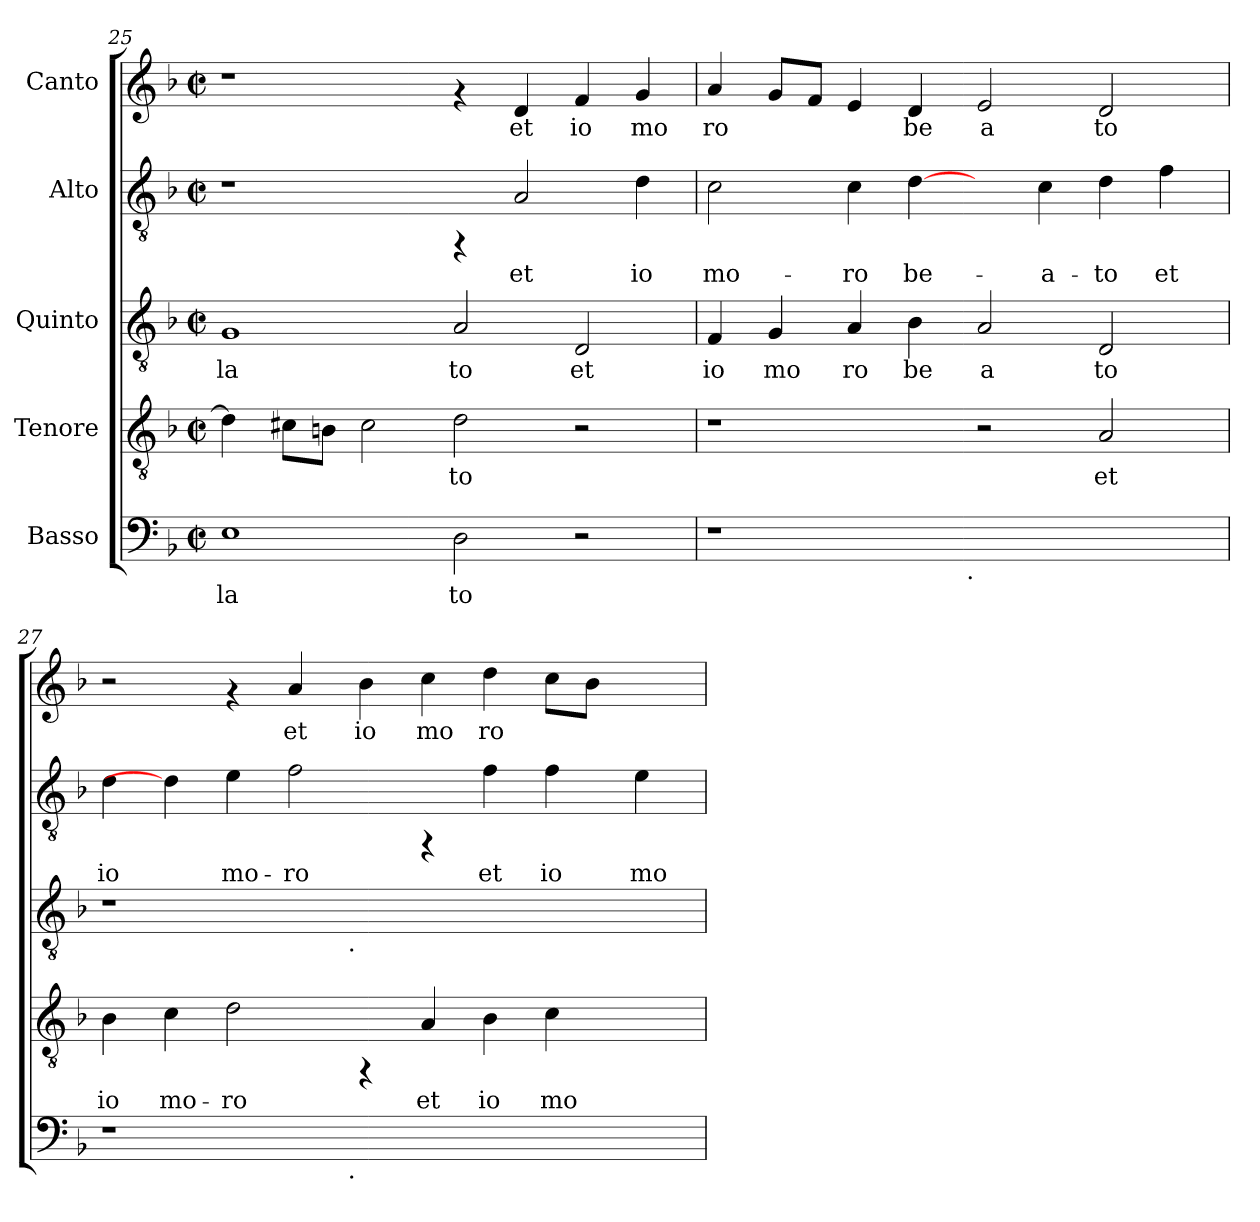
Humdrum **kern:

**kern	**text	**kern	**text	**kern	**text	**kern	**text	**kern	**text
*part5	*part5	*part4	*part4	*part3	*part3	*part2	*part2	*part1	*part1
*staff5	*staff5	*staff4	*staff4	*staff3	*staff3	*staff2	*staff2	*staff1	*staff1
*I"Basso	*	*I"Tenore	*	*I"Quinto	*	*I"Alto	*	*I"Canto	*
!!LO:LB:g=z
*clefF4	*	*clefGv2	*	*clefGv2	*	*clefGv2	*	*clefG2	*
*k[b-]	*	*k[b-]	*	*k[b-]	*	*k[b-]	*	*k[b-]	*
*F:	*	*F:	*	*F:	*	*F:	*	*F:	*
*M2/2	*	*M2/2	*	*M2/2	*	*M2/2	*	*M2/2	*
*met(c|)	*	*met(c|)	*	*met(c|)	*	*met(c|)	*	*met(c|)	*
=25	=25	=25	=25	=25	=25	=25	=25	=25	=25
!	!LO:LY:b:cj	!	!LO:LY:b:cj	!	!LO:LY:b:cj	!	!	!	!
1E	la	4d\]	--	1G	-la	1r	.	1r	.
!	!	!	!LO:LY:b:cj	!	!	!	!	!	!
.	.	8c#X\L	--	.	.	.	.	.	.
!	!	!	!LO:LY:b:cj	!	!	!	!	!	!
.	.	8Bn\J	--	.	.	.	.	.	.
!	!	!	!LO:LY:b:cj	!	!	!	!	!	!
.	.	2c#\	--	.	.	.	.	.	.
!	!LO:LY:b:cj	!	!LO:LY:b:cj	!	!LO:LY:b:cj	!	!	!	!
2D\	to	2d\	-to	2A/	to	4rFF	.	4rf	.
!	!	!	!	!	!	!	!LO:LY:b:cj	!	!LO:LY:b:cj
.	.	.	.	.	.	2A/	et	4d/	et
!	!	!	!	!	!LO:LY:b:cj	!	!	!	!LO:LY:b:cj
2r	.	2r	.	2D/	et	.	.	4f/	io
!	!	!	!	!	!	!	!LO:LY:b:cj	!	!LO:LY:b:cj
.	.	.	.	.	.	4d\	io	4g/	mo
=26	=26	=26	=26	=26	=26	=26	=26	=26	=26
!LO:TX:b:t=Typeset	!	!	!	!	!	!	!	!	!
!	!	!	!	!	!LO:LY:b:cj	!	!LO:LY:b:cj	!	!LO:LY:b:cj
*^	*	*	*	*	*	*	*	*	*
1r	2ryy	.	1r	.	4F/	io	2c\	mo-	4a/	ro
!	!	!	!	!	!	!LO:LY:b:cj	!	!	!	!LO:LY:b:cj
.	.	.	.	.	4G/	mo	.	.	8g/L	.
!	!	!	!	!	!	!	!	!	!	!LO:LY:b:cj
.	.	.	.	.	.	.	.	.	8f/J	.
!	!	!	!	!	!	!LO:LY:b:cj	!	!LO:LY:b:cj	!	!LO:LY:b:cj
.	4ryy	.	.	.	4A/	ro	4c\	-ro	4e/	.
!	!	!	!	!	!	!LO:LY:b:cj	!	!LO:LY:b:cj	!	!LO:LY:b:cj
.	8...ryy	.	.	.	4B-\	be	[4d\	be-	4d/	be
!	!LO:TX:b:t=.	!	!	!	!	!	!	!	!	!
.	1ryy	.	.	.	.	.	.	.	.	.
!	!	!	!	!	!	!LO:LY:b:cj	!	!	!	!LO:LY:b:cj
1ryy	.	.	2r	.	2A/	a	4ryy	.	2e/	a
!	!	!	!	!	!	!	!	!LO:LY:b:cj	!	!
.	.	.	.	.	.	.	4c\	-a-	.	.
!	!	!	!	!LO:LY:b:cj	!	!LO:LY:b:cj	!	!LO:LY:b:cj	!	!LO:LY:b:cj
.	.	.	2A/	et	2D/	to	4d\	-to	2d/	to
!	!	!	!	!	!	!	!	!LO:LY:b:cj	!	!
.	.	.	.	.	.	.	4f\	et	.	.
.	64ryy	.	.	.	.	.	.	.	.	.
=27	=27	=27	=27	=27	=27	=27	=27	=27	=27	=27
!	!	!	!	!LO:LY:b:cj	!	!	!	!LO:LY:b:cj	!	!
*	*	*	*	*	*^	*	*	*	*	*
1r	2ryy	.	4B-\	io	1r	2ryy	.	4d\	io	2r	.
!	!	!	!	!LO:LY:b:cj	!	!	!	!	!	!	!
.	.	.	4c\	mo-	.	.	.	4d\]	.	.	.
!	!	!	!	!LO:LY:b:cj	!	!	!	!	!LO:LY:b:cj	!	!
.	4ryy	.	2d\	-ro	.	4ryy	.	4e\	mo-	4rf	.
!	!	!	!	!	!	!	!	!	!LO:LY:b:cj	!	!LO:LY:b:cj
.	8...ryy	.	.	.	.	8...ryy	.	2f\	-ro	4a/	et
!	!	!	!	!	!	!LO:TX:b:t=.	!	!	!	!	!
!	!LO:TX:b:t=.	!	!	!	!	!	!	!	!	!	!
.	1ryy	.	.	.	.	1ryy	.	.	.	.	.
!	!	!	!	!	!	!	!	!	!	!	!LO:LY:b:cj
1ryy	.	.	4rFF	.	1ryy	.	.	.	.	4b-\	io
!	!	!	!	!LO:LY:b:cj	!	!	!	!	!	!	!LO:LY:b:cj
.	.	.	4A/	et	.	.	.	4rFF	.	4cc\	mo
!	!	!	!	!LO:LY:b:cj	!	!	!	!	!LO:LY:b:cj	!	!LO:LY:b:cj
.	.	.	4B-\	io	.	.	.	4f\	et	4dd\	ro
!	!	!	!	!LO:LY:b:cj	!	!	!	!	!LO:LY:b:cj	!	!LO:LY:b:cj
.	.	.	4c\	mo-	.	.	.	4f\	io	8cc\L	.
!	!	!	!	!	!	!	!	!	!	!	!LO:LY:b:cj
.	.	.	.	.	.	.	.	.	.	8b-\J	.
.	4ryy	.	.	.	.	4ryy	.	.	.	.	.
!	!	!	!	!	!	!	!	!	!LO:LY:b:cj	!	!
4ryy	.	.	4ryy	.	4ryy	.	.	4e\	mo-	4ryy	.
.	64ryy	.	.	.	.	64ryy	.	.	.	.	.
*v	*v	*	*	*	*v	*v	*	*	*	*	*
=	=	=	=	=	=	=	=	=	=
*-	*-	*-	*-	*-	*-	*-	*-	*-	*-
